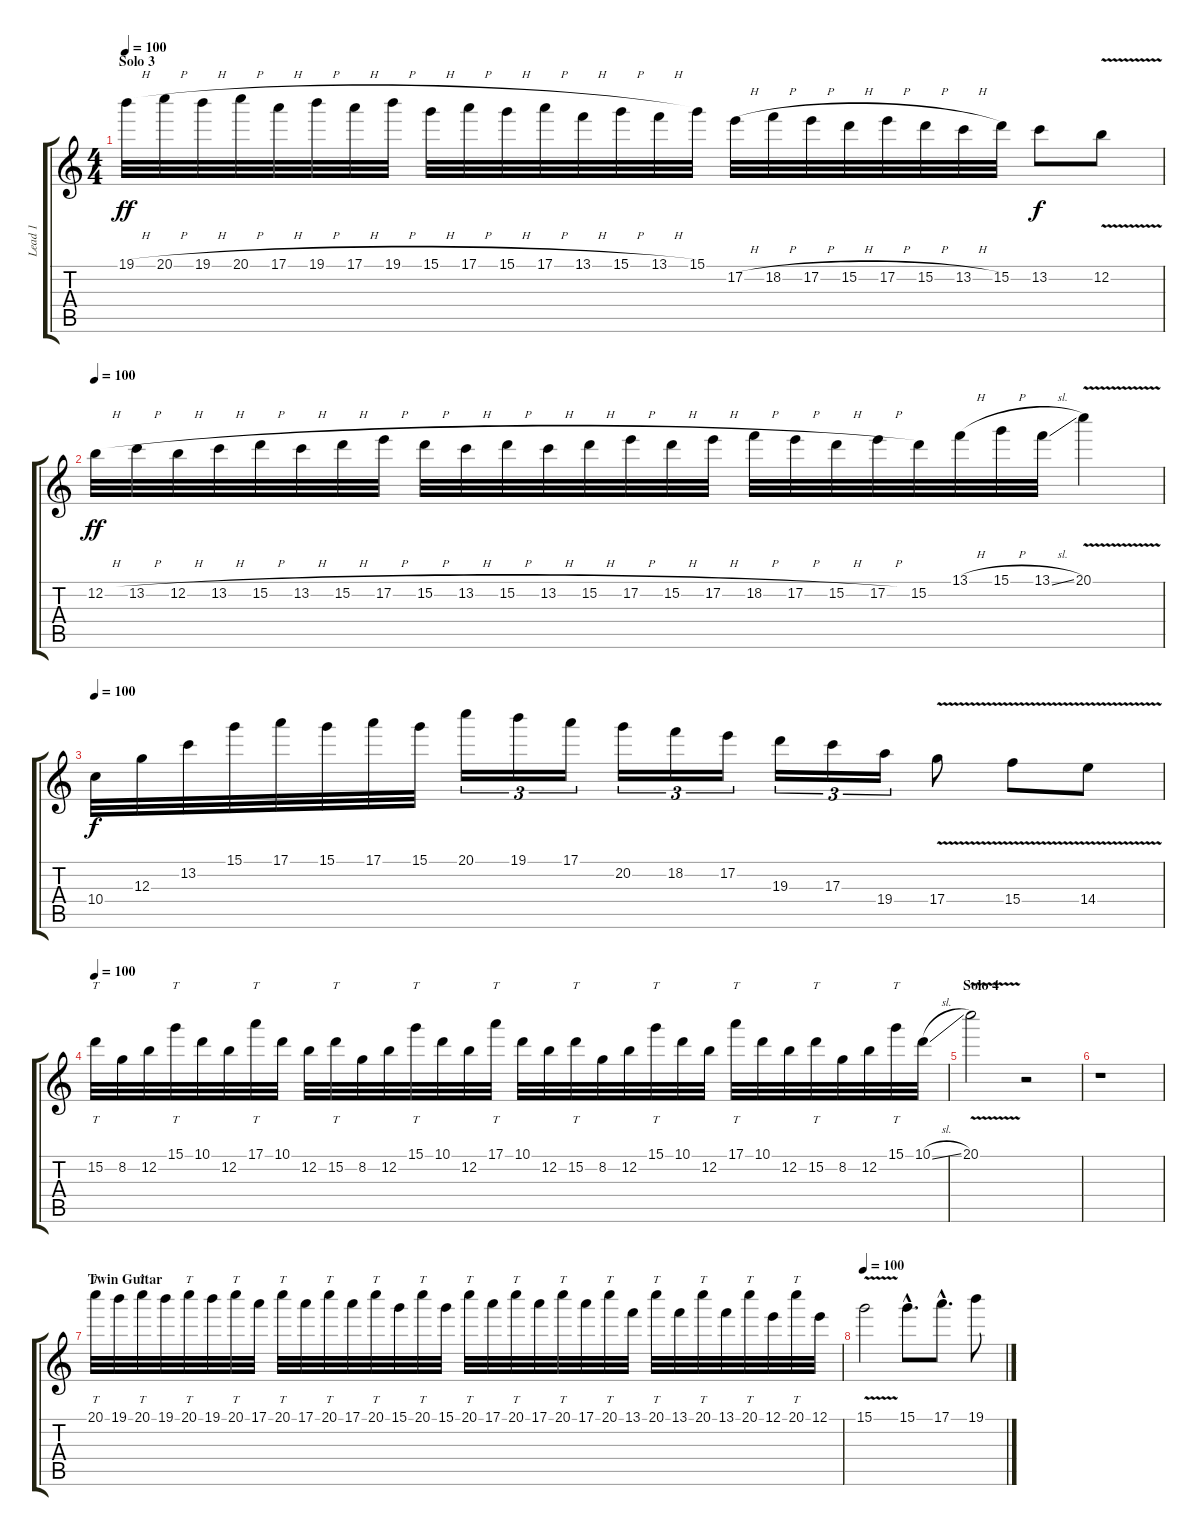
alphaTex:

\track ("Lead 1" "Lead 1") {instrument overdrivenguitar}
\staff {score tabs}
\tuning (E4 B3 G3 D3 A2 E2) {hide}
\ts (4 4)
\section ("" "Solo 3")
\tempo 100
\clef g2
\ks c
19.1{h}.32{dy ff} 20.1{h}.32 19.1{h}.32 20.1{h}.32 17.1{h}.32 19.1{h}.32 17.1{h}.32 19.1{h}.32 15.1{h}.32 17.1{h}.32 15.1{h}.32 17.1{h}.32 13.1{h}.32 15.1{h}.32 13.1{h}.32 15.1.32 17.2{h}.32 18.2{h}.32 17.2{h}.32 15.2{h}.32 17.2{h}.32 15.2{h}.32 13.2{h}.32 15.2.32 13.2.8{dy f} 12.2{v}.8 |
\tempo 100
12.2{h}.32{dy ff} 13.2{h}.32 12.2{h}.32 13.2{h}.32 15.2{h}.32 13.2{h}.32 15.2{h}.32 17.2{h}.32 15.2{h}.32 13.2{h}.32 15.2{h}.32 13.2{h}.32 15.2{h}.32 17.2{h}.32 15.2{h}.32 17.2{h}.32 18.2{h}.32 17.2{h}.32 15.2{h}.32 17.2{h}.32 15.2.32 13.1{h}.32 15.1{h}.32 13.1{sl}.32 20.1{v}.4 |
\tempo 100
10.4.32{dy f} 12.3.32 13.2.32 15.1.32 17.1.32 15.1.32 17.1.32 15.1.32 20.1.16{tu (3 2)} 19.1.16{tu (3 2)} 17.1.16{tu (3 2)} 20.2.16{tu (3 2)} 18.2.16{tu (3 2)} 17.2.16{tu (3 2)} 19.3.16{tu (3 2)} 17.3.16{tu (3 2)} 19.4.16{tu (3 2)} 17.4{v}.8 15.4{v}.8 14.4{v}.8 |
\tempo 100
15.2.32{tt} 8.2.32 12.2.32 15.1.32{tt} 10.1.32 12.2.32 17.1.32{tt} 10.1.32 12.2.32 15.2.32{tt} 8.2.32 12.2.32 15.1.32{tt} 10.1.32 12.2.32 17.1.32{tt} 10.1.32 12.2.32 15.2.32{tt} 8.2.32 12.2.32 15.1.32{tt} 10.1.32 12.2.32 17.1.32{tt} 10.1.32 12.2.32 15.2.32{tt} 8.2.32 12.2.32 15.1.32{tt} 10.1{sl}.32 |
\section ("" "Solo 4")
20.1{v}.2 r.2 |
r.1 |
\section ("" "Twin Guitar")
20.1.32{tt} 19.1.32 20.1.32{tt} 19.1.32 20.1.32{tt} 19.1.32 20.1.32{tt} 17.1.32 20.1.32{tt} 17.1.32 20.1.32{tt} 17.1.32 20.1.32{tt} 15.1.32 20.1.32{tt} 15.1.32 20.1.32{tt} 17.1.32 20.1.32{tt} 17.1.32 20.1.32{tt} 17.1.32 20.1.32{tt} 13.1.32 20.1.32{tt} 13.1.32 20.1.32{tt} 13.1.32 20.1.32{tt} 12.1.32 20.1.32{tt} 12.1.32 |
\tempo 100
15.1{v}.2 15.1{hac}.8{d} 17.1{hac}.8{d} 19.1.8
